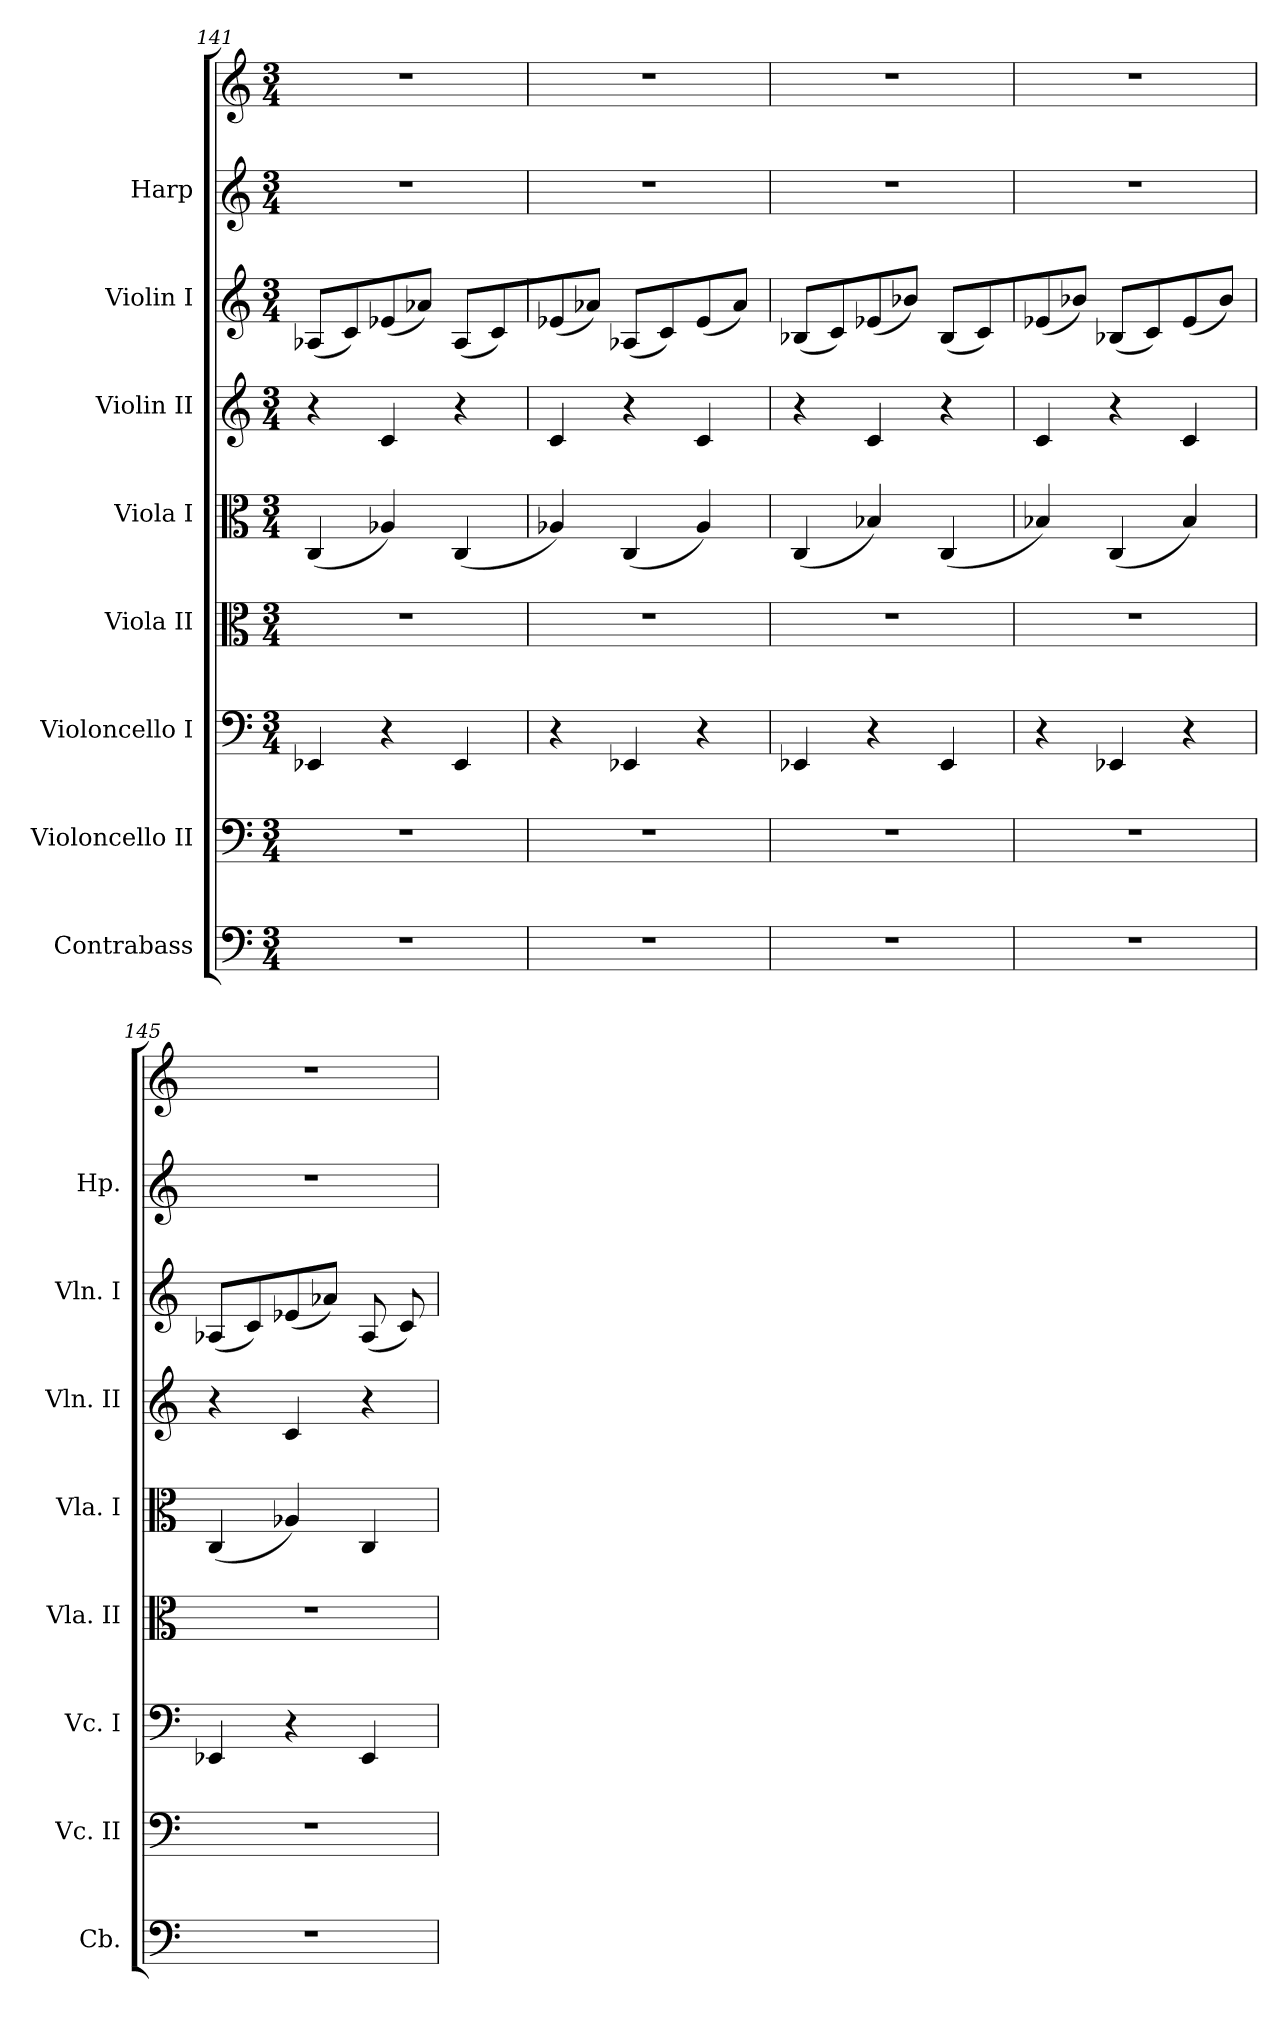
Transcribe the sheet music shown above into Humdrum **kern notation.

**kern	**kern	**kern	**kern	**kern	**kern	**kern	**kern	**kern
*part8	*part7	*part6	*part5	*part4	*part3	*part2	*part1	*part1
*staff9	*staff8	*staff7	*staff6	*staff5	*staff4	*staff3	*staff2	*staff1
*I"Contrabass	*I"Violoncello II	*I"Violoncello I	*I"Viola II	*I"Viola I	*I"Violin II	*I"Violin I	*I"Harp	*
*I'Cb.	*I'Vc. II	*I'Vc. I	*I'Vla. II	*I'Vla. I	*I'Vln. II	*I'Vln. I	*I'Hp.	*
!!LO:LB:g=z
*clefF4	*clefF4	*clefF4	*clefC3	*clefC3	*clefG2	*clefG2	*clefG2	*clefG2
*ITrd7c12	*	*	*	*	*	*	*	*
*k[]	*k[]	*k[]	*k[]	*k[]	*k[]	*k[]	*k[]	*k[]
*M3/4	*M3/4	*M3/4	*M3/4	*M3/4	*M3/4	*M3/4	*M3/4	*M3/4
=141	=141	=141	=141	=141	=141	=141	=141	=141
2.r	2.r	4EE-X/	2.r	(4C/	4r	(8A-X/L	2.r	2.r
.	.	.	.	.	.	8c/)	.	.
.	.	4r	.	4A-X/)	4c/	(8e-X/	.	.
.	.	.	.	.	.	8a-X/J)	.	.
.	.	4EE-/	.	(4C/	4r	(8A-/L	.	.
.	.	.	.	.	.	8c/)	.	.
=142	=142	=142	=142	=142	=142	=142	=142	=142
2.r	2.r	4r	2.r	4A-X/)	4c/	(8e-X/	2.r	2.r
.	.	.	.	.	.	8a-X/J)	.	.
.	.	4EE-X/	.	(4C/	4r	(8A-X/L	.	.
.	.	.	.	.	.	8c/)	.	.
.	.	4r	.	4A-/)	4c/	(8e-/	.	.
.	.	.	.	.	.	8a-/J)	.	.
=143	=143	=143	=143	=143	=143	=143	=143	=143
2.r	2.r	4EE-X/	2.r	(4C/	4r	(8B-X/L	2.r	2.r
.	.	.	.	.	.	8c/)	.	.
.	.	4r	.	4B-X/)	4c/	(8e-X/	.	.
.	.	.	.	.	.	8b-X/J)	.	.
.	.	4EE-/	.	(4C/	4r	(8B-/L	.	.
.	.	.	.	.	.	8c/)	.	.
=144	=144	=144	=144	=144	=144	=144	=144	=144
2.r	2.r	4r	2.r	4B-X/)	4c/	(8e-X/	2.r	2.r
.	.	.	.	.	.	8b-X/J)	.	.
.	.	4EE-X/	.	(4C/	4r	(8B-X/L	.	.
.	.	.	.	.	.	8c/)	.	.
.	.	4r	.	4B-/)	4c/	(8e-/	.	.
.	.	.	.	.	.	8b-/J)	.	.
=145	=145	=145	=145	=145	=145	=145	=145	=145
2.r	2.r	4EE-X/	2.r	(4C/	4r	(8A-X/L	2.r	2.r
.	.	.	.	.	.	8c/)	.	.
.	.	4r	.	4A-X/)	4c/	(8e-X/	.	.
.	.	.	.	.	.	8a-X/J)	.	.
.	.	4EE-/	.	4C/	4r	(8A-/L	.	.
.	.	.	.	.	.	8c/)	.	.
=	=	=	=	=	=	=	=	=
*-	*-	*-	*-	*-	*-	*-	*-	*-
